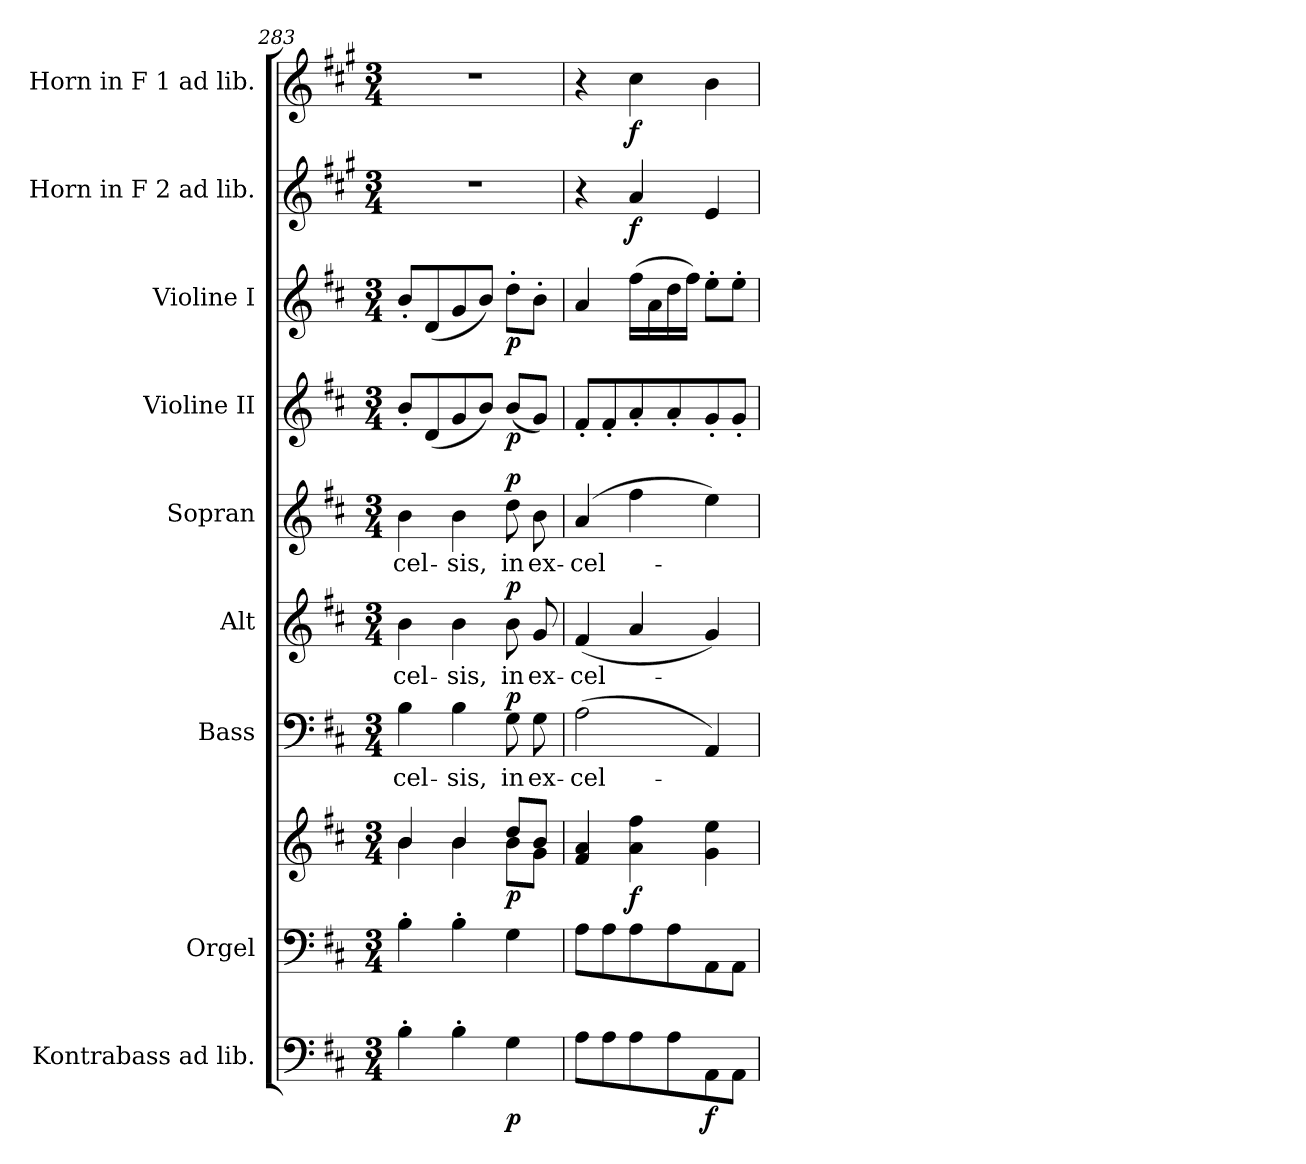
**kern	**dynam	**kern	**kern	**dynam	**kern	**text	**dynam	**kern	**text	**dynam	**kern	**text	**dynam	**kern	**dynam	**kern	**dynam	**kern	**dynam	**kern	**dynam
*part9	*part9	*part8	*part8	*part8	*part7	*part7	*part7	*part6	*part6	*part6	*part5	*part5	*part5	*part4	*part4	*part3	*part3	*part2	*part2	*part1	*part1
*staff10	*staff10	*staff9	*staff8	*staff8/9	*staff7	*staff7	*staff7	*staff6	*staff6	*staff6	*staff5	*staff5	*staff5	*staff4	*staff4	*staff3	*staff3	*staff2	*staff2	*staff1	*staff1
*I"Kontrabass ad lib.	*	*I"Orgel	*	*	*I"Bass	*	*	*I"Alt	*	*	*I"Sopran	*	*	*I"Violine II	*	*I"Violine I	*	*I"Horn in F 2 ad lib.	*	*I"Horn in F 1 ad lib.	*
*I'Kb.	*	*I'Org.	*	*	*I'B.	*	*	*I'A.	*	*	*I'S.	*	*	*I'Vl. II	*	*I'Vl. I	*	*	*	*	*
!!LO:PB:g=z
*clefF4	*	*clefF4	*clefG2	*	*clefF4	*	*	*clefG2	*	*	*clefG2	*	*	*clefG2	*	*clefG2	*	*clefG2	*	*clefG2	*
*ITrd7c12	*	*	*	*	*	*	*	*	*	*	*	*	*	*	*	*	*	*ITrd4c7	*	*ITrd4c7	*
*k[f#c#]	*	*k[f#c#]	*k[f#c#]	*	*k[f#c#]	*	*	*k[f#c#]	*	*	*k[f#c#]	*	*	*k[f#c#]	*	*k[f#c#]	*	*k[f#c#]	*	*k[f#c#]	*
*D:	*	*D:	*D:	*	*D:	*	*	*D:	*	*	*D:	*	*	*D:	*	*D:	*	*D:	*	*D:	*
*M3/4	*	*M3/4	*M3/4	*	*M3/4	*	*	*M3/4	*	*	*M3/4	*	*	*M3/4	*	*M3/4	*	*M3/4	*	*M3/4	*
=283	=283	=283	=283	=283	=283	=283	=283	=283	=283	=283	=283	=283	=283	=283	=283	=283	=283	=283	=283	=283	=283
*	*	*	*^	*	*	*	*	*	*	*	*	*	*	*	*	*	*	*	*	*	*
!	!	!	!	!	!	!	!LO:LY:b	!	!	!LO:LY:b	!	!	!LO:LY:b	!	!	!	!	!	!	!	!	!
4BB'>\	.	4B'>\	4b/	4b\	.	4B\	-cel-	.	4b\	-cel-	.	4b\	-cel-	.	8b'</L	.	8b'</L	.	2.r	.	2.r	.
.	.	.	.	.	.	.	.	.	.	.	.	.	.	.	(<8d/	.	(<8d/	.	.	.	.	.
!	!	!	!	!	!	!	!LO:LY:b	!	!	!LO:LY:b	!	!	!LO:LY:b	!	!	!	!	!	!	!	!	!
4BB'>\	.	4B'>\	4b/	4b\	.	4B\	-sis,	.	4b\	-sis,	.	4b\	-sis,	.	8g/	.	8g/	.	.	.	.	.
.	.	.	.	.	.	.	.	.	.	.	.	.	.	.	8b/J)	.	8b/J)	.	.	.	.	.
!	!LO:DY:b	!	!	!	!LO:DY:b	!	!LO:LY:b	!LO:DY:a	!	!LO:LY:b	!LO:DY:a	!	!LO:LY:b	!LO:DY:a	!	!LO:DY:b	!	!LO:DY:b	!	!	!	!
4GG\	p	4G\	8dd/L	8b\L	p	8G\	in	p	8b\	in	p	8dd\	in	p	(<8b/L	p	8dd'>\L	p	.	.	.	.
!	!	!	!	!	!	!	!LO:LY:b	!	!	!LO:LY:b	!	!	!LO:LY:b	!	!	!	!	!	!	!	!	!
.	.	.	8b/J	8g\J	.	8G\	ex-	.	8g/	ex-	.	8b\	ex-	.	8g/J)	.	8b'>\J	.	.	.	.	.
=284	=284	=284	=284	=284	=284	=284	=284	=284	=284	=284	=284	=284	=284	=284	=284	=284	=284	=284	=284	=284	=284	=284
!	!	!	!	!	!	!	!LO:LY:b	!	!	!LO:LY:b	!	!	!LO:LY:b	!	!	!	!	!	!	!	!	!
*	*	*	*v	*v	*	*	*	*	*	*	*	*	*	*	*	*	*	*	*	*	*	*
8AA\L	.	8A\L	4f#/ 4a/	.	(>2A\	-cel-	.	(<4f#/	-cel-	.	(4a/	-cel-	.	8f#'</L	.	4a/	.	4r	.	4r	.
8AA\	.	8A\	.	.	.	.	.	.	.	.	.	.	.	8f#'</	.	.	.	.	.	.	.
!	!	!	!	!LO:DY:b	!	!	!	!	!	!	!	!	!	!	!	!	!	!	!LO:DY:b	!	!LO:DY:b
8AA\	.	8A\	4a\ 4ff#\	f	.	.	.	4a/	.	.	4ff#\	.	.	8a'</	.	(>16ff#\LL	.	4d/	f	4f#\	f
.	.	.	.	.	.	.	.	.	.	.	.	.	.	.	.	16a\	.	.	.	.	.
8AA\	.	8A\	.	.	.	.	.	.	.	.	.	.	.	8a'</	.	16dd\	.	.	.	.	.
.	.	.	.	.	.	.	.	.	.	.	.	.	.	.	.	16ff#\JJ)	.	.	.	.	.
!	!LO:DY:b	!	!	!	!	!	!	!	!	!	!	!	!	!	!	!	!	!	!	!	!
8AAA\	f	8AA\	4g\ 4ee\	.	4AA/)	.	.	4g/)	.	.	4ee\)	.	.	8g'</	.	8ee'>\L	.	4A/	.	4e\	.
8AAA\J	.	8AA\J	.	.	.	.	.	.	.	.	.	.	.	8g'</J	.	8ee'>\J	.	.	.	.	.
=	=	=	=	=	=	=	=	=	=	=	=	=	=	=	=	=	=	=	=	=	=
*-	*-	*-	*-	*-	*-	*-	*-	*-	*-	*-	*-	*-	*-	*-	*-	*-	*-	*-	*-	*-	*-
